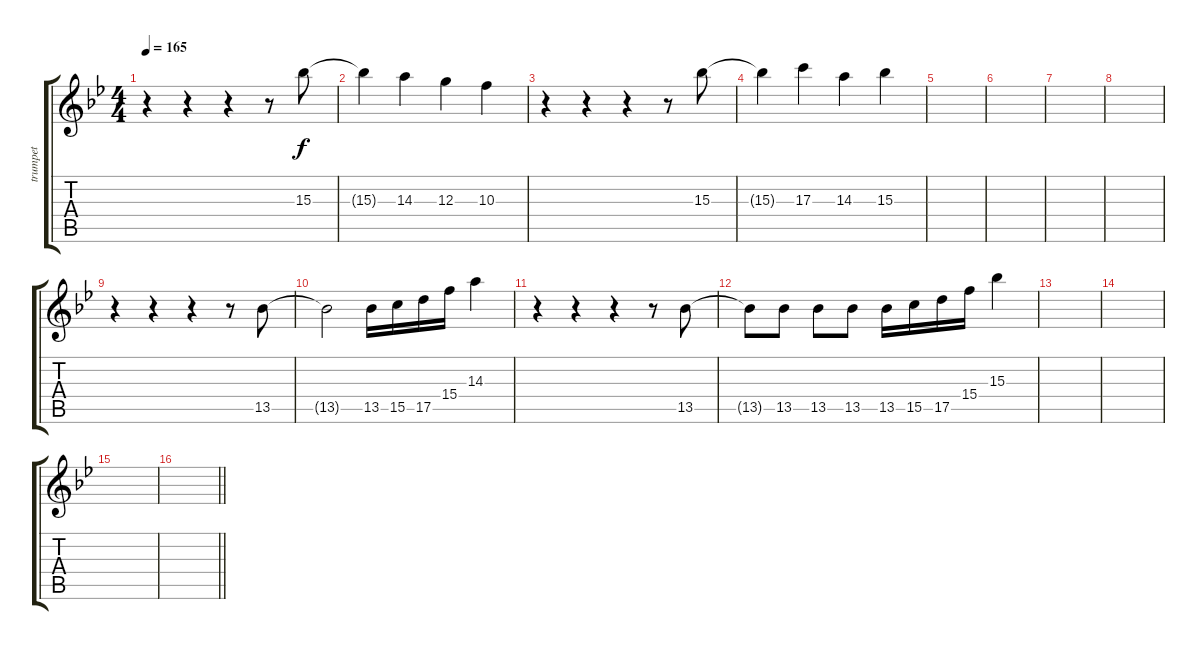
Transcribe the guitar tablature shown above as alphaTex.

\track ("trumpet" "trumpet") {instrument overdrivenguitar}
\staff {score tabs}
\tuning (E4 B3 G3 D3 A2 E2) {hide}
\ts (4 4)
\tempo 165
\clef g2
\ks bb
r.4{dy f} r.4 r.4 r.8 15.3.8 |
15.3{t}.4 14.3.4 12.3.4 10.3.4 |
r.4 r.4 r.4 r.8 15.3.8 |
15.3{t}.4 17.3.4 14.3.4 15.3.4 |
|
|
|
|
r.4 r.4 r.4 r.8 13.5.8 |
13.5{t}.2 13.5.16 15.5.16 17.5.16 15.4.16 14.3.4 |
r.4 r.4 r.4 r.8 13.5.8 |
13.5{t}.8 13.5.8 13.5.8 13.5.8 13.5.16 15.5.16 17.5.16 15.4.16 15.3.4 |
|
|
|
\barLineRight lightlight
